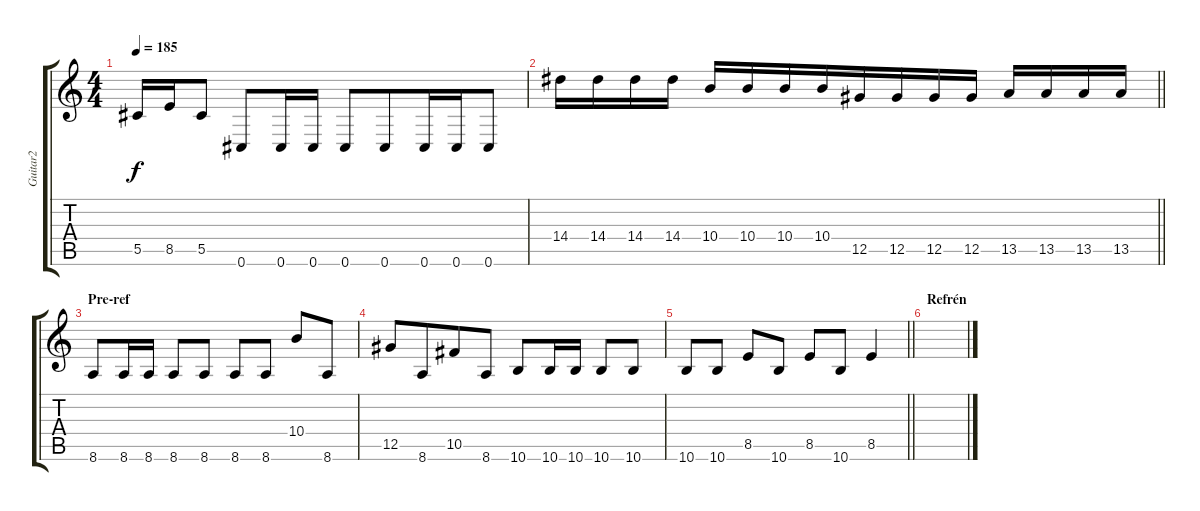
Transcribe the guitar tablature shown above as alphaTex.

\track ("Guitar2" "Guitar2") {instrument distortionguitar}
\staff {score tabs}
\tuning (Eb4 Bb3 Gb3 Db3 Ab2 Db2) {hide}
\ts (4 4)
\tempo 185
\clef g2
\ks c
5.5.16{dy f} 8.5.16{beam merge} 5.5.8 0.6.8 0.6.16{beam merge} 0.6.16 0.6.8 0.6.8{beam merge} 0.6.16 0.6.16 0.6.8 |
\barLineRight lightlight
14.4.16 14.4.16{beam merge} 14.4.16 14.4.16 10.4.16{beam merge} 10.4.16 10.4.16 10.4.16{beam merge} 12.5.16 12.5.16{beam merge} 12.5.16{beam merge} 12.5.16 13.5.16 13.5.16 13.5.16{beam merge} 13.5.16 |
\section ("" "Pre-ref")
8.6.8 8.6.16 8.6.16 8.6.8 8.6.8 8.6.8{beam merge} 8.6.8 10.4.8 8.6.8 |
12.5.8{beam merge} 8.6.8{beam merge} 10.5.8 8.6.8 10.6.8{beam merge} 10.6.16{beam merge} 10.6.16 10.6.8{beam merge} 10.6.8 |
\barLineRight lightlight
10.6.8 10.6.8 8.5.8 10.6.8 8.5.8 10.6.8{beam merge} 8.5.4 |
\section ("" "Refrén")
